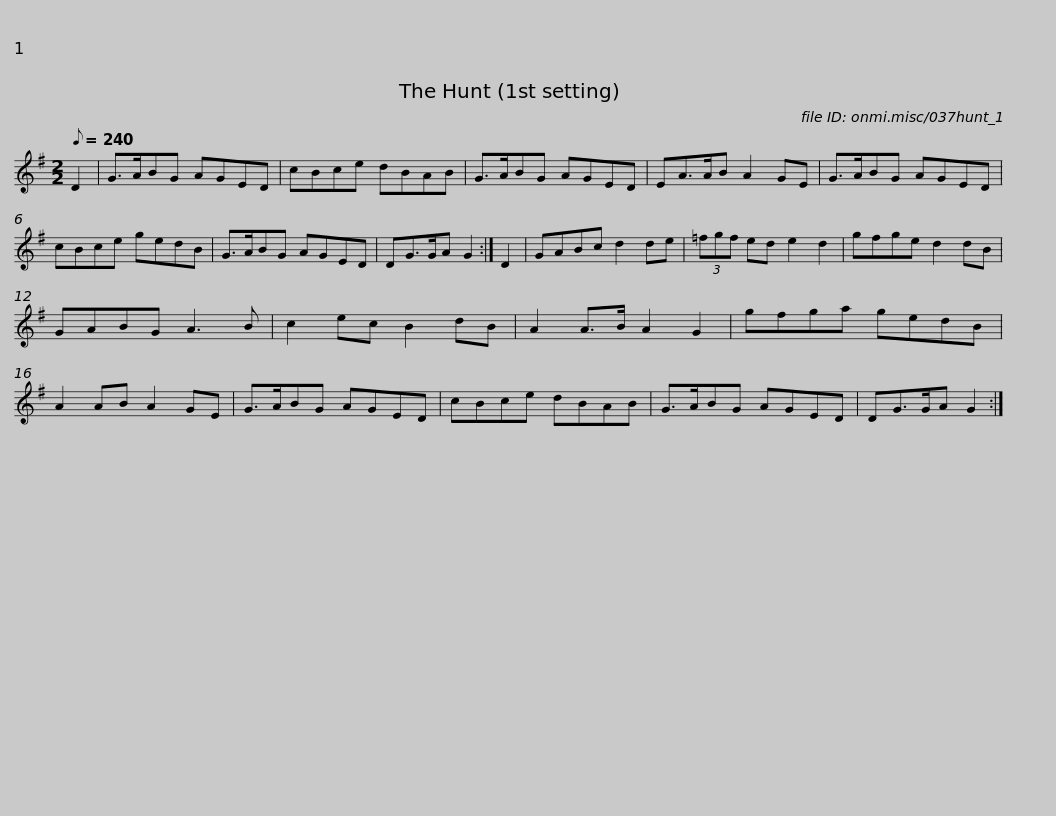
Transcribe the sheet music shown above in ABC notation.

X:1
L:1/8
Q:1/8=240
M:2/2
I:linebreak $
K:G
V:1 treble
V:1
 D2 | G>ABG AGED | cBce dBAB | G>ABG AGED | EA>AB A2 GE | %5
 G>ABG AGED |$ cBce gedB | G>ABG AGED | DG>GA G2 :| D2 | %10
 GABc d2 de | (3=fgf ed e2 d2 | gfge d2 dB |$ GABG A3 B | c2 ec B2 dB | %15
 A2 A>B A2 G2 | gfga gedB | A2 AB A2 GE | G>ABG AGED |$ cBce dBAB | %20
 G>ABG AGED | DG>GA G2 :| %22
